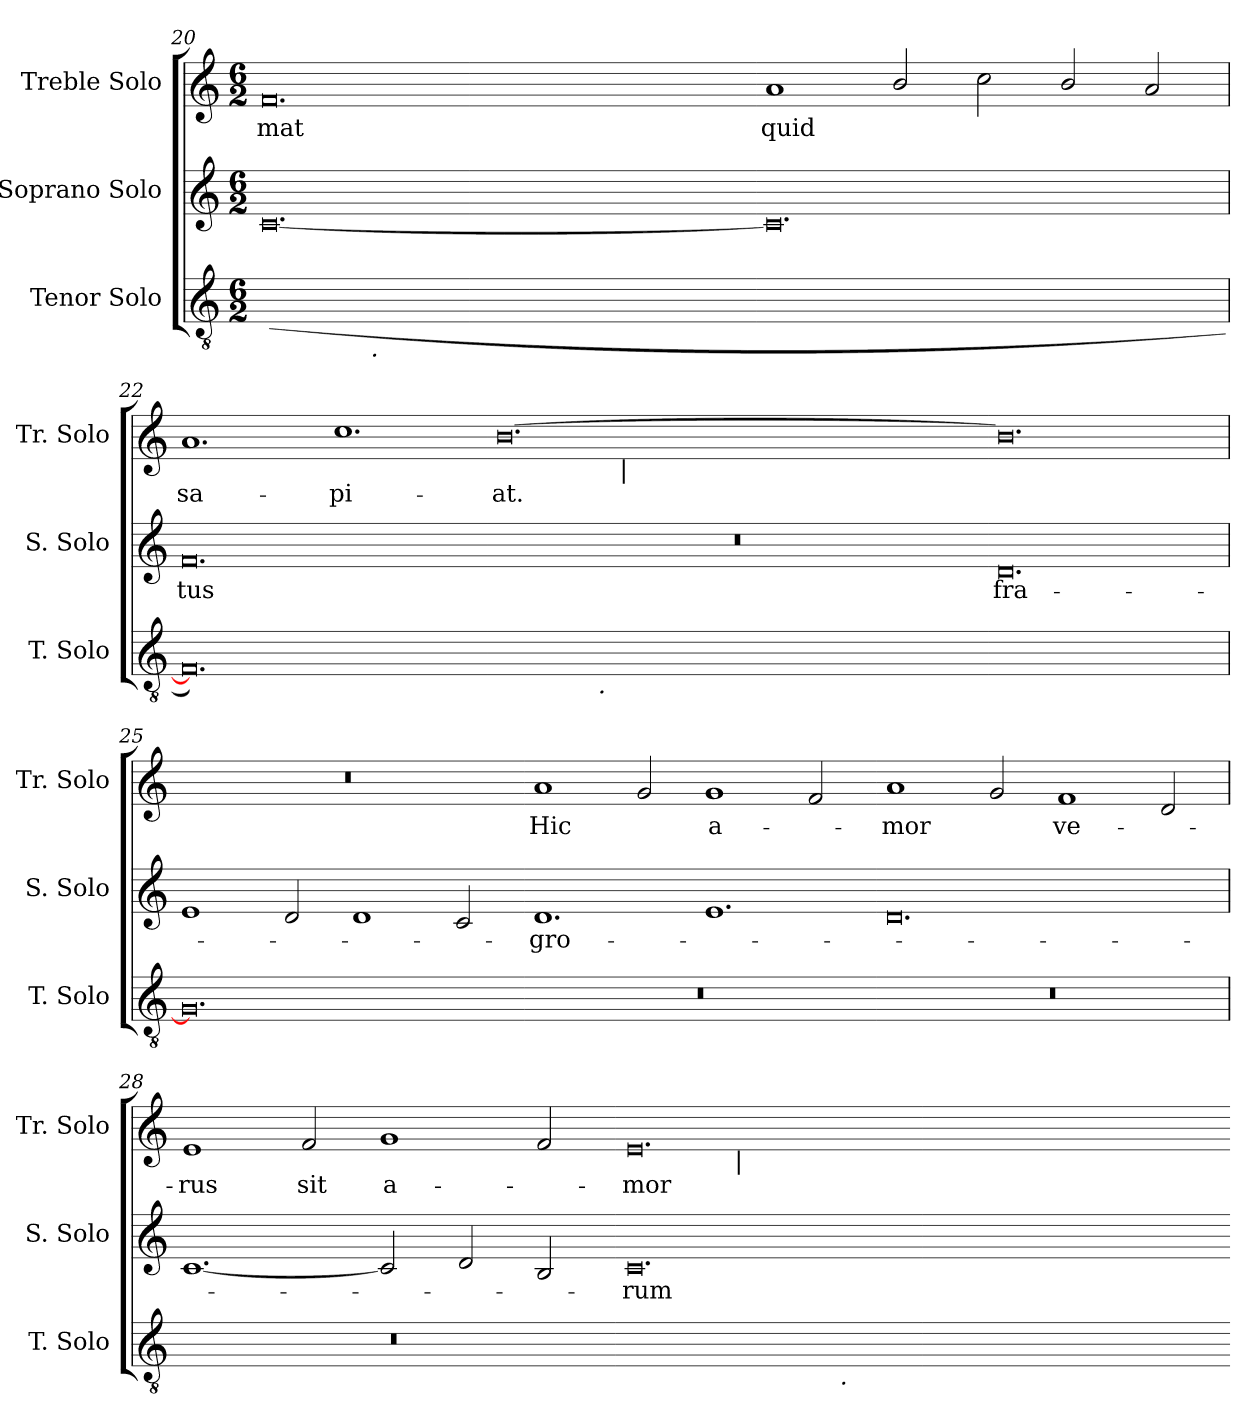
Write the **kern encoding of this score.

**kern	**kern	**text	**kern	**text
*part3	*part2	*part2	*part1	*part1
*staff3	*staff2	*staff2	*staff1	*staff1
*I"Tenor Solo	*I"Soprano Solo	*	*I"Treble Solo	*
*I'T. Solo	*I'S. Solo	*	*I'Tr. Solo	*
*clefGv2	*clefG2	*	*clefG2	*
*ITrd7c12	*	*	*	*
*k[]	*k[]	*	*k[]	*
*C:	*C:	*	*C:	*
*M6/2	*M6/2	*	*M6/2	*
=20	=20	=20	=20	=20
!	!	!	!	!LO:LY:b:color=#000000
*^	*	*	*	*
([<0.FFiyy	2ryy	[<0.ci	.	0.fi	-mat
.	32ryy	.	.	.	.
.	128ryy	.	.	.	.
.	512.ryy	.	.	.	.
!	!LO:TX:b:i:t=.	!	!	!	!
.	1ryy	.	.	.	.
.	1ryy	.	.	.	.
.	4ryy	.	.	.	.
.	8ryy	.	.	.	.
.	16ryy	.	.	.	.
.	64ryy	.	.	.	.
.	256ryy	.	.	.	.
.	1024ryy	.	.	.	.
*v	*v	*	*	*	*
=21-	=21-	=21-	=21-	=21-
*^	*	*	*	*
!	!	!	!	!	!LO:LY:b:color=#000000
*v	*v	*	*	*	*
0.FFiyy_<	0.ci]	.	1ai	quid
.	.	.	2bi/	.
.	.	.	2cci\	.
.	.	.	2bi/	.
.	.	.	2ai/	.
=22	=22	=22	=22	=22
!	!	!LO:LY:b:color=#000000	!	!
!	!	!	!	!LO:LY:b:color=#000000
0.FFi])	0.fi	-tus	1.ai	sa-
!	!	!	!	!LO:LY:b:color=#000000
.	.	.	1.cci	-pi-
=23-	=23-	=23-	=23-	=23-
!	!LO:N:vis=1	!	!	!
!	!	!	!	!LO:LY:b:color=#000000
*^	*	*	*^	*
([<0.GGiyy	2ryy	0.r	.	[<0.bi	2ryy	-at.
.	16ryy	.	.	.	16ryy	.
!	!LO:TX:b:i:t=.	!	!	!	!	!
.	1ryy	.	.	.	32ryy	.
.	.	.	.	.	128ryy	.
.	.	.	.	.	1024ryy	.
!	!	!	!	!	!LO:TX:b:i:t=|	!
.	.	.	.	.	1ryy	.
.	1ryy	.	.	.	.	.
.	.	.	.	.	1ryy	.
.	4..ryy	.	.	.	.	.
.	.	.	.	.	4ryy	.
.	.	.	.	.	8ryy	.
.	.	.	.	.	64ryy	.
.	.	.	.	.	256..ryy	.
*v	*v	*	*	*v	*v	*
=24-	=24-	=24-	=24-	=24-
*^	*	*	*^	*
!	!	!	!LO:LY:b:color=#000000	!	!	!
*v	*v	*	*	*v	*v	*
0.GGiyy_<)	0.di	fra-	0.bi]	.
!!LO:LB:g=z
=25	=25	=25	=25	=25
!	!	!	!LO:N:vis=1	!
0.GGi]	1ei	.	0.r	.
.	2di/	.	.	.
.	1di	.	.	.
.	2ci/	.	.	.
=26-	=26-	=26-	=26-	=26-
!LO:N:vis=1	!	!	!	!
!	!	!LO:LY:b:color=#000000	!	!
!	!	!	!	!LO:LY:b:color=#000000
0.r	1.di	-gro-	1ai	Hic
.	.	.	2gi/	.
!	!	!	!	!LO:LY:b:color=#000000
.	1.ei	.	1gi	a-
.	.	.	2fi/	.
=27-	=27-	=27-	=27-	=27-
!LO:N:vis=1	!	!	!	!
!	!	!	!	!LO:LY:b:color=#000000
0.r	0.di	.	1ai	-mor
.	.	.	2gi/	.
!	!	!	!	!LO:LY:b:color=#000000
.	.	.	1fi	ve-
.	.	.	2di/	.
=28	=28	=28	=28	=28
!LO:N:vis=1	!	!	!	!
!	!	!	!	!LO:LY:b:color=#000000
0.r	[<1.ci	.	1ei	-rus
!	!	!	!	!LO:LY:b:color=#000000
.	.	.	2fi/	sit
!	!	!	!	!LO:LY:b:color=#000000
.	2ci/]	.	1gi	a-
.	2di/	.	.	.
.	2Bi/	.	2fi/	.
=29-	=29-	=29-	=29-	=29-
!	!	!LO:LY:b:color=#000000	!	!
!	!	!	!	!LO:LY:b:color=#000000
*^	*	*	*^	*
[<0.AAiyy	2ryy	0.ci	-rum	0.ei	4ryy	-mor
.	.	.	.	.	8ryy	.
.	.	.	.	.	32ryy	.
.	.	.	.	.	128ryy	.
.	.	.	.	.	512ryy	.
!	!	!	!	!	!LO:TX:b:i:t=|	!
.	.	.	.	.	1ryy	.
.	8ryy	.	.	.	.	.
.	16ryy	.	.	.	.	.
.	32ryy	.	.	.	.	.
.	128.ryy	.	.	.	.	.
!	!LO:TX:b:i:t=.	!	!	!	!	!
.	1ryy	.	.	.	.	.
.	.	.	.	.	1ryy	.
.	1ryy	.	.	.	.	.
.	.	.	.	.	2ryy	.
.	4ryy	.	.	.	.	.
.	.	.	.	.	16ryy	.
.	.	.	.	.	64ryy	.
.	64ryy	.	.	.	.	.
.	.	.	.	.	256.ryy	.
.	256ryy	.	.	.	.	.
*v	*v	*	*	*v	*v	*
=-	=-	=-	=-	=-
*-	*-	*-	*-	*-
